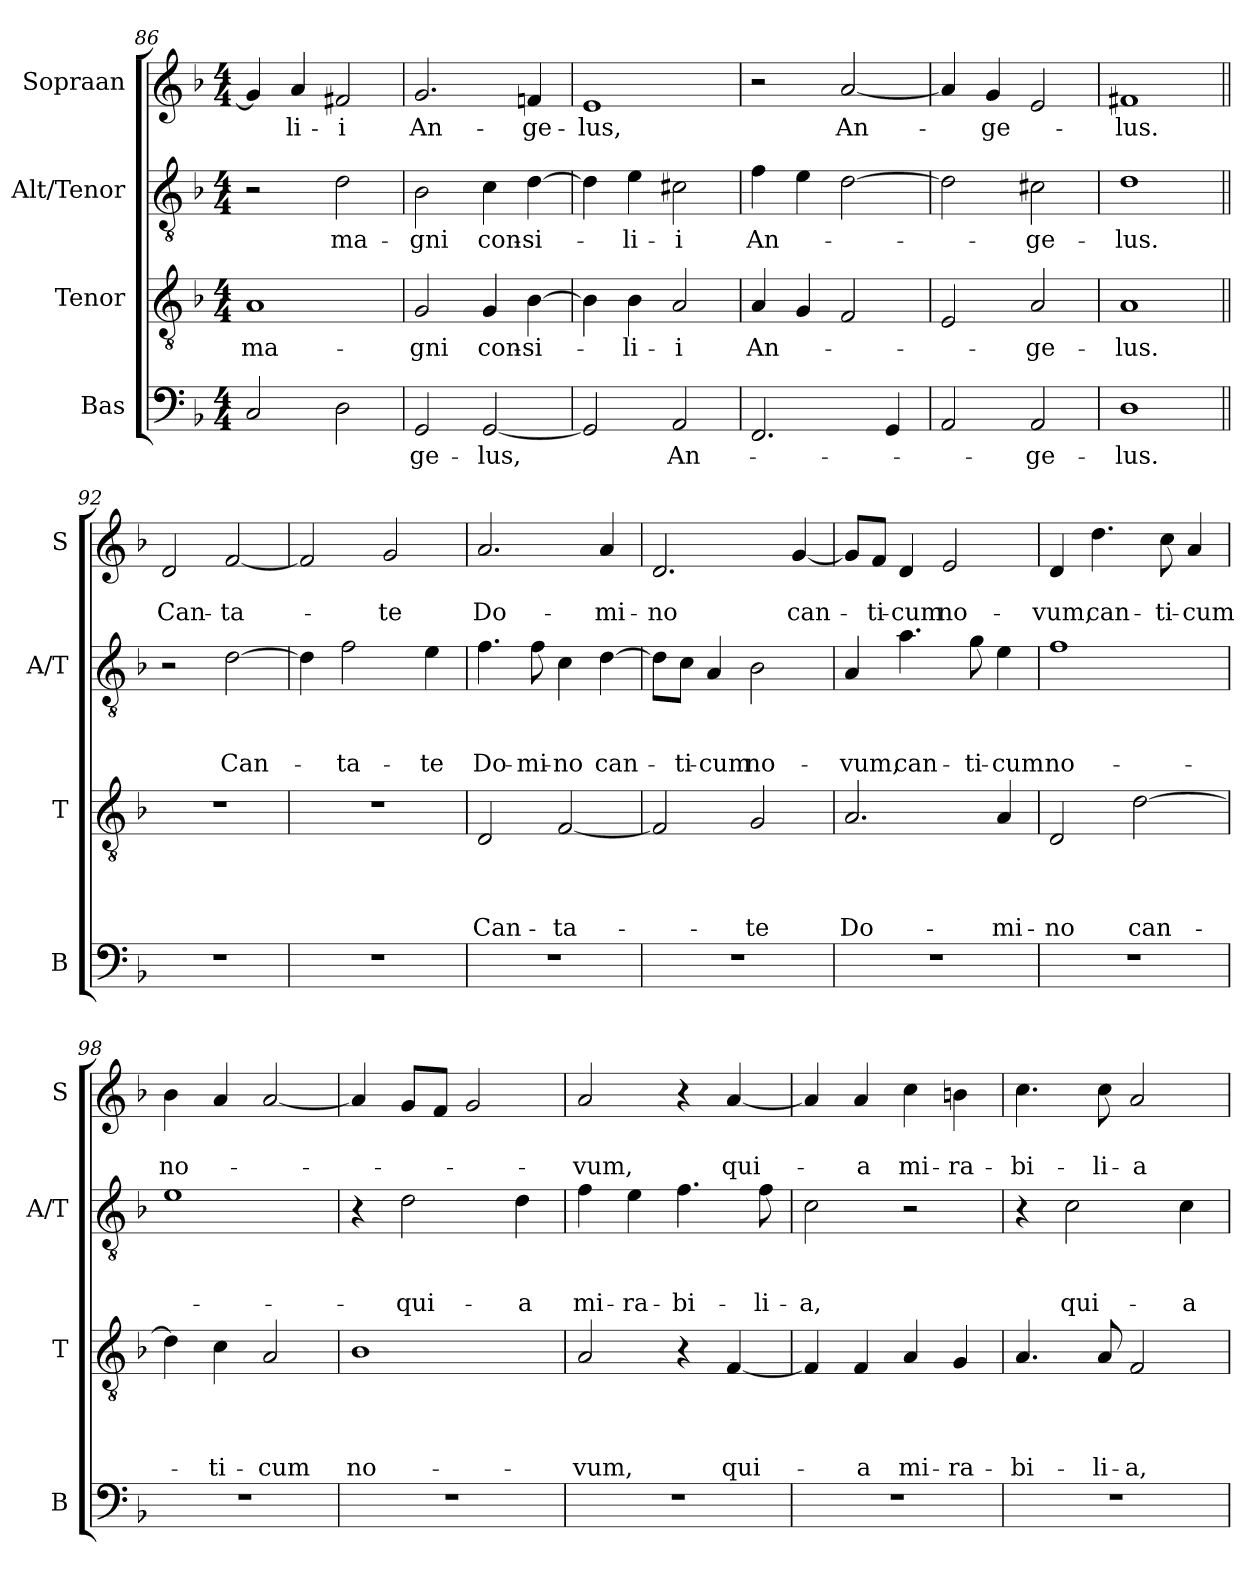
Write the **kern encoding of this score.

**kern	**text	**kern	**text	**text	**text	**text	**kern	**text	**text	**text	**kern	**text	**text
*part4	*part4	*part3	*part3	*part3	*part3	*part3	*part2	*part2	*part2	*part2	*part1	*part1	*part1
*staff4	*staff4	*staff3	*staff3	*staff3	*staff3	*staff3	*staff2	*staff2	*staff2	*staff2	*staff1	*staff1	*staff1
*I"Bas	*	*I"Tenor	*	*	*	*	*I"Alt/Tenor	*	*	*	*I"Sopraan	*	*
*I'B	*	*I'T	*	*	*	*	*I'A/T	*	*	*	*I'S	*	*
*clefF4	*	*clefGv2	*	*	*	*	*clefGv2	*	*	*	*clefG2	*	*
*k[b-]	*	*k[b-]	*	*	*	*	*k[b-]	*	*	*	*k[b-]	*	*
*F:	*	*F:	*	*	*	*	*F:	*	*	*	*F:	*	*
*M4/4	*	*M4/4	*	*	*	*	*M4/4	*	*	*	*M4/4	*	*
=86	=86	=86	=86	=86	=86	=86	=86	=86	=86	=86	=86	=86	=86
!	!	!	!LO:LY:b	!	!	!	!	!	!	!	!	!	!
2C/	.	1A	ma-	.	.	.	2r	.	.	.	4g/]	.	.
!	!	!	!	!	!	!	!	!	!	!	!	!LO:LY:b	!
.	.	.	.	.	.	.	.	.	.	.	4a/	-li-	.
!	!	!	!	!	!	!	!	!LO:LY:b	!	!	!	!LO:LY:b	!
2D\	.	.	.	.	.	.	2d\	ma-	.	.	2f#X/	-i	.
!!LO:LB:g=z
=87	=87	=87	=87	=87	=87	=87	=87	=87	=87	=87	=87	=87	=87
!	!LO:LY:b	!	!LO:LY:b	!	!	!	!	!LO:LY:b	!	!	!	!LO:LY:b	!
2GG/	-ge-	2G/	-gni	.	.	.	2B-\	-gni	.	.	2.g/	An-	.
!	!LO:LY:b	!	!LO:LY:b	!	!	!	!	!LO:LY:b	!	!	!	!	!
[2GG/	-lus,	4G/	con-	.	.	.	4c\	con-	.	.	.	.	.
!	!	!	!LO:LY:b	!	!	!	!	!LO:LY:b	!	!	!	!LO:LY:b	!
.	.	[4B-\	-si-	.	.	.	[4d\	-si-	.	.	4fn/	-ge-	.
=88	=88	=88	=88	=88	=88	=88	=88	=88	=88	=88	=88	=88	=88
!	!	!	!	!	!	!	!	!	!	!	!	!LO:LY:b	!
2GG/]	.	4B-\]	.	.	.	.	4d\]	.	.	.	1e	-lus,	.
!	!	!	!LO:LY:b	!	!	!	!	!LO:LY:b	!	!	!	!	!
.	.	4B-\	-li-	.	.	.	4e\	-li-	.	.	.	.	.
!	!LO:LY:b	!	!LO:LY:b	!	!	!	!	!LO:LY:b	!	!	!	!	!
2AA/	An-	2A/	-i	.	.	.	2c#X\	-i	.	.	.	.	.
=89	=89	=89	=89	=89	=89	=89	=89	=89	=89	=89	=89	=89	=89
!	!	!	!LO:LY:b	!	!	!	!	!LO:LY:b	!	!	!	!	!
2.FF/	.	4A/	An-	.	.	.	4f\	An-	.	.	2r	.	.
.	.	4G/	.	.	.	.	4e\	.	.	.	.	.	.
!	!	!	!	!	!	!	!	!	!	!	!	!LO:LY:b	!
.	.	2F/	.	.	.	.	[2d\	.	.	.	[2a/	An-	.
4GG/	.	.	.	.	.	.	.	.	.	.	.	.	.
=90	=90	=90	=90	=90	=90	=90	=90	=90	=90	=90	=90	=90	=90
2AA/	.	2E/	.	.	.	.	2d\]	.	.	.	4a/]	.	.
!	!	!	!	!	!	!	!	!	!	!	!	!LO:LY:b	!
.	.	.	.	.	.	.	.	.	.	.	4g/	-ge-	.
!	!LO:LY:b	!	!LO:LY:b	!	!	!	!	!LO:LY:b	!	!	!	!	!
2AA/	-ge-	2A/	-ge-	.	.	.	2c#X\	-ge-	.	.	2e/	.	.
=91	=91	=91	=91	=91	=91	=91	=91	=91	=91	=91	=91	=91	=91
!	!LO:LY:b	!	!LO:LY:b	!	!	!	!	!LO:LY:b	!	!	!	!LO:LY:b	!
1D	-lus.	1A	-lus.	.	.	.	1d	-lus.	.	.	1f#X	-lus.	.
!!LO:PB:g=z
=92||	=92||	=92||	=92||	=92||	=92||	=92||	=92||	=92||	=92||	=92||	=92||	=92||	=92||
!	!	!	!	!	!	!	!	!	!	!	!	!	!LO:LY:b
1r	.	1r	.	.	.	.	2r	.	.	.	2d/	.	Can-
!	!	!	!	!	!	!	!	!	!	!LO:LY:b	!	!	!LO:LY:b
.	.	.	.	.	.	.	[2d\	.	.	Can-	[2f/	.	-ta-
=93	=93	=93	=93	=93	=93	=93	=93	=93	=93	=93	=93	=93	=93
1r	.	1r	.	.	.	.	4d\]	.	.	.	2f/]	.	.
!	!	!	!	!	!	!	!	!	!	!LO:LY:b	!	!	!
.	.	.	.	.	.	.	2f\	.	.	-ta-	.	.	.
!	!	!	!	!	!	!	!	!	!	!	!	!	!LO:LY:b
.	.	.	.	.	.	.	.	.	.	.	2g/	.	-te
!	!	!	!	!	!	!	!	!	!	!LO:LY:b	!	!	!
.	.	.	.	.	.	.	4e\	.	.	-te	.	.	.
=94	=94	=94	=94	=94	=94	=94	=94	=94	=94	=94	=94	=94	=94
!	!	!	!	!	!	!LO:LY:b	!	!	!	!LO:LY:b	!	!	!LO:LY:b
1r	.	2D/	.	.	.	Can-	4.f\	.	.	Do-	2.a/	.	Do-
!	!	!	!	!	!	!	!	!	!	!LO:LY:b	!	!	!
.	.	.	.	.	.	.	8f\	.	.	-mi-	.	.	.
!	!	!	!	!	!	!LO:LY:b	!	!	!	!LO:LY:b	!	!	!
.	.	[2F/	.	.	.	-ta-	4c\	.	.	-no	.	.	.
!	!	!	!	!	!	!	!	!	!	!LO:LY:b	!	!	!LO:LY:b
.	.	.	.	.	.	.	[4d\	.	.	can-	4a/	.	-mi-
=95	=95	=95	=95	=95	=95	=95	=95	=95	=95	=95	=95	=95	=95
!	!	!	!	!	!	!	!	!	!	!	!	!	!LO:LY:b
1r	.	2F/]	.	.	.	.	8d\L]	.	.	.	2.d/	.	-no
!	!	!	!	!	!	!	!	!	!	!LO:LY:b	!	!	!
.	.	.	.	.	.	.	8c\J	.	.	-ti-	.	.	.
!	!	!	!	!	!	!	!	!	!	!LO:LY:b	!	!	!
.	.	.	.	.	.	.	4A/	.	.	-cum	.	.	.
!	!	!	!	!	!	!LO:LY:b	!	!	!	!LO:LY:b	!	!	!
.	.	2G/	.	.	.	-te	2B-\	.	.	no-	.	.	.
!	!	!	!	!	!	!	!	!	!	!	!	!	!LO:LY:b
.	.	.	.	.	.	.	.	.	.	.	[4g/	.	can-
=96	=96	=96	=96	=96	=96	=96	=96	=96	=96	=96	=96	=96	=96
!	!	!	!	!	!	!LO:LY:b	!	!	!	!LO:LY:b	!	!	!
1r	.	2.A/	.	.	.	Do-	4A/	.	.	-vum,	8g/L]	.	.
!	!	!	!	!	!	!	!	!	!	!	!	!	!LO:LY:b
.	.	.	.	.	.	.	.	.	.	.	8f/J	.	-ti-
!	!	!	!	!	!	!	!	!	!	!LO:LY:b	!	!	!LO:LY:b
.	.	.	.	.	.	.	4.a\	.	.	can-	4d/	.	-cum
!	!	!	!	!	!	!	!	!	!	!	!	!	!LO:LY:b
.	.	.	.	.	.	.	.	.	.	.	2e/	.	no-
!	!	!	!	!	!	!	!	!	!	!LO:LY:b	!	!	!
.	.	.	.	.	.	.	8g\	.	.	-ti-	.	.	.
!	!	!	!	!	!	!LO:LY:b	!	!	!	!LO:LY:b	!	!	!
.	.	4A/	.	.	.	-mi-	4e\	.	.	-cum	.	.	.
=97	=97	=97	=97	=97	=97	=97	=97	=97	=97	=97	=97	=97	=97
!	!	!	!	!	!	!LO:LY:b	!	!	!	!LO:LY:b	!	!	!LO:LY:b
1r	.	2D/	.	.	.	-no	1f	.	.	no-	4d/	.	-vum,
!	!	!	!	!	!	!	!	!	!	!	!	!	!LO:LY:b
.	.	.	.	.	.	.	.	.	.	.	4.dd\	.	can-
!	!	!	!	!	!	!LO:LY:b	!	!	!	!	!	!	!
.	.	[2d\	.	.	.	can-	.	.	.	.	.	.	.
!	!	!	!	!	!	!	!	!	!	!	!	!	!LO:LY:b
.	.	.	.	.	.	.	.	.	.	.	8cc\	.	-ti-
!	!	!	!	!	!	!	!	!	!	!	!	!	!LO:LY:b
.	.	.	.	.	.	.	.	.	.	.	4a/	.	-cum
!!LO:LB:g=z
=98	=98	=98	=98	=98	=98	=98	=98	=98	=98	=98	=98	=98	=98
!	!	!	!	!	!	!	!	!	!	!	!	!	!LO:LY:b
1r	.	4d\]	.	.	.	.	1e	.	.	.	4b-\	.	no-
!	!	!	!	!	!	!LO:LY:b	!	!	!	!	!	!	!
.	.	4c\	.	.	.	-ti-	.	.	.	.	4a/	.	.
!	!	!	!	!	!	!LO:LY:b	!	!	!	!	!	!	!
.	.	2A/	.	.	.	-cum	.	.	.	.	[2a/	.	.
=99	=99	=99	=99	=99	=99	=99	=99	=99	=99	=99	=99	=99	=99
!	!	!	!	!	!	!LO:LY:b	!	!	!	!	!	!	!
1r	.	1B-	.	.	.	no-	4r	.	.	.	4a/]	.	.
!	!	!	!	!	!	!	!	!	!	!LO:LY:b	!	!	!
.	.	.	.	.	.	.	2d\	.	.	-qui-	8g/L	.	.
.	.	.	.	.	.	.	.	.	.	.	8f/J	.	.
.	.	.	.	.	.	.	.	.	.	.	2g/	.	.
!	!	!	!	!	!	!	!	!	!	!LO:LY:b	!	!	!
.	.	.	.	.	.	.	4d\	.	.	-a	.	.	.
=100	=100	=100	=100	=100	=100	=100	=100	=100	=100	=100	=100	=100	=100
!	!	!	!	!	!	!LO:LY:b	!	!	!	!LO:LY:b	!	!	!LO:LY:b
1r	.	2A/	.	.	.	-vum,	4f\	.	.	mi-	2a/	.	-vum,
!	!	!	!	!	!	!	!	!	!	!LO:LY:b	!	!	!
.	.	.	.	.	.	.	4e\	.	.	-ra-	.	.	.
!	!	!	!	!	!	!	!	!	!	!LO:LY:b	!	!	!
.	.	4r	.	.	.	.	4.f\	.	.	-bi-	4r	.	.
!	!	!	!	!	!	!LO:LY:b	!	!	!	!	!	!	!LO:LY:b
.	.	[4F/	.	.	.	qui-	.	.	.	.	[4a/	.	qui-
!	!	!	!	!	!	!	!	!	!	!LO:LY:b	!	!	!
.	.	.	.	.	.	.	8f\	.	.	-li-	.	.	.
=101	=101	=101	=101	=101	=101	=101	=101	=101	=101	=101	=101	=101	=101
!	!	!	!	!	!	!	!	!	!	!LO:LY:b	!	!	!
1r	.	4F/]	.	.	.	.	2c\	.	.	-a,	4a/]	.	.
!	!	!	!	!	!	!LO:LY:b	!	!	!	!	!	!	!LO:LY:b
.	.	4F/	.	.	.	-a	.	.	.	.	4a/	.	-a
!	!	!	!	!	!	!LO:LY:b	!	!	!	!	!	!	!LO:LY:b
.	.	4A/	.	.	.	mi-	2r	.	.	.	4cc\	.	mi-
!	!	!	!	!	!	!LO:LY:b	!	!	!	!	!	!	!LO:LY:b
.	.	4G/	.	.	.	-ra-	.	.	.	.	4bn\	.	-ra-
=102	=102	=102	=102	=102	=102	=102	=102	=102	=102	=102	=102	=102	=102
!	!	!	!	!	!	!LO:LY:b	!	!	!	!	!	!	!LO:LY:b
1r	.	4.A/	.	.	.	-bi-	4r	.	.	.	4.cc\	.	-bi-
!	!	!	!	!	!	!	!	!	!	!LO:LY:b	!	!	!
.	.	.	.	.	.	.	2c\	.	.	qui-	.	.	.
!	!	!	!	!	!	!LO:LY:b	!	!	!	!	!	!	!LO:LY:b
.	.	8A/	.	.	.	-li-	.	.	.	.	8cc\	.	-li-
!	!	!	!	!	!	!LO:LY:b	!	!	!	!	!	!	!LO:LY:b
.	.	2F/	.	.	.	-a,	.	.	.	.	2a/	.	-a
!	!	!	!	!	!	!	!	!	!	!LO:LY:b	!	!	!
.	.	.	.	.	.	.	4c\	.	.	-a	.	.	.
=	=	=	=	=	=	=	=	=	=	=	=	=	=
*-	*-	*-	*-	*-	*-	*-	*-	*-	*-	*-	*-	*-	*-
